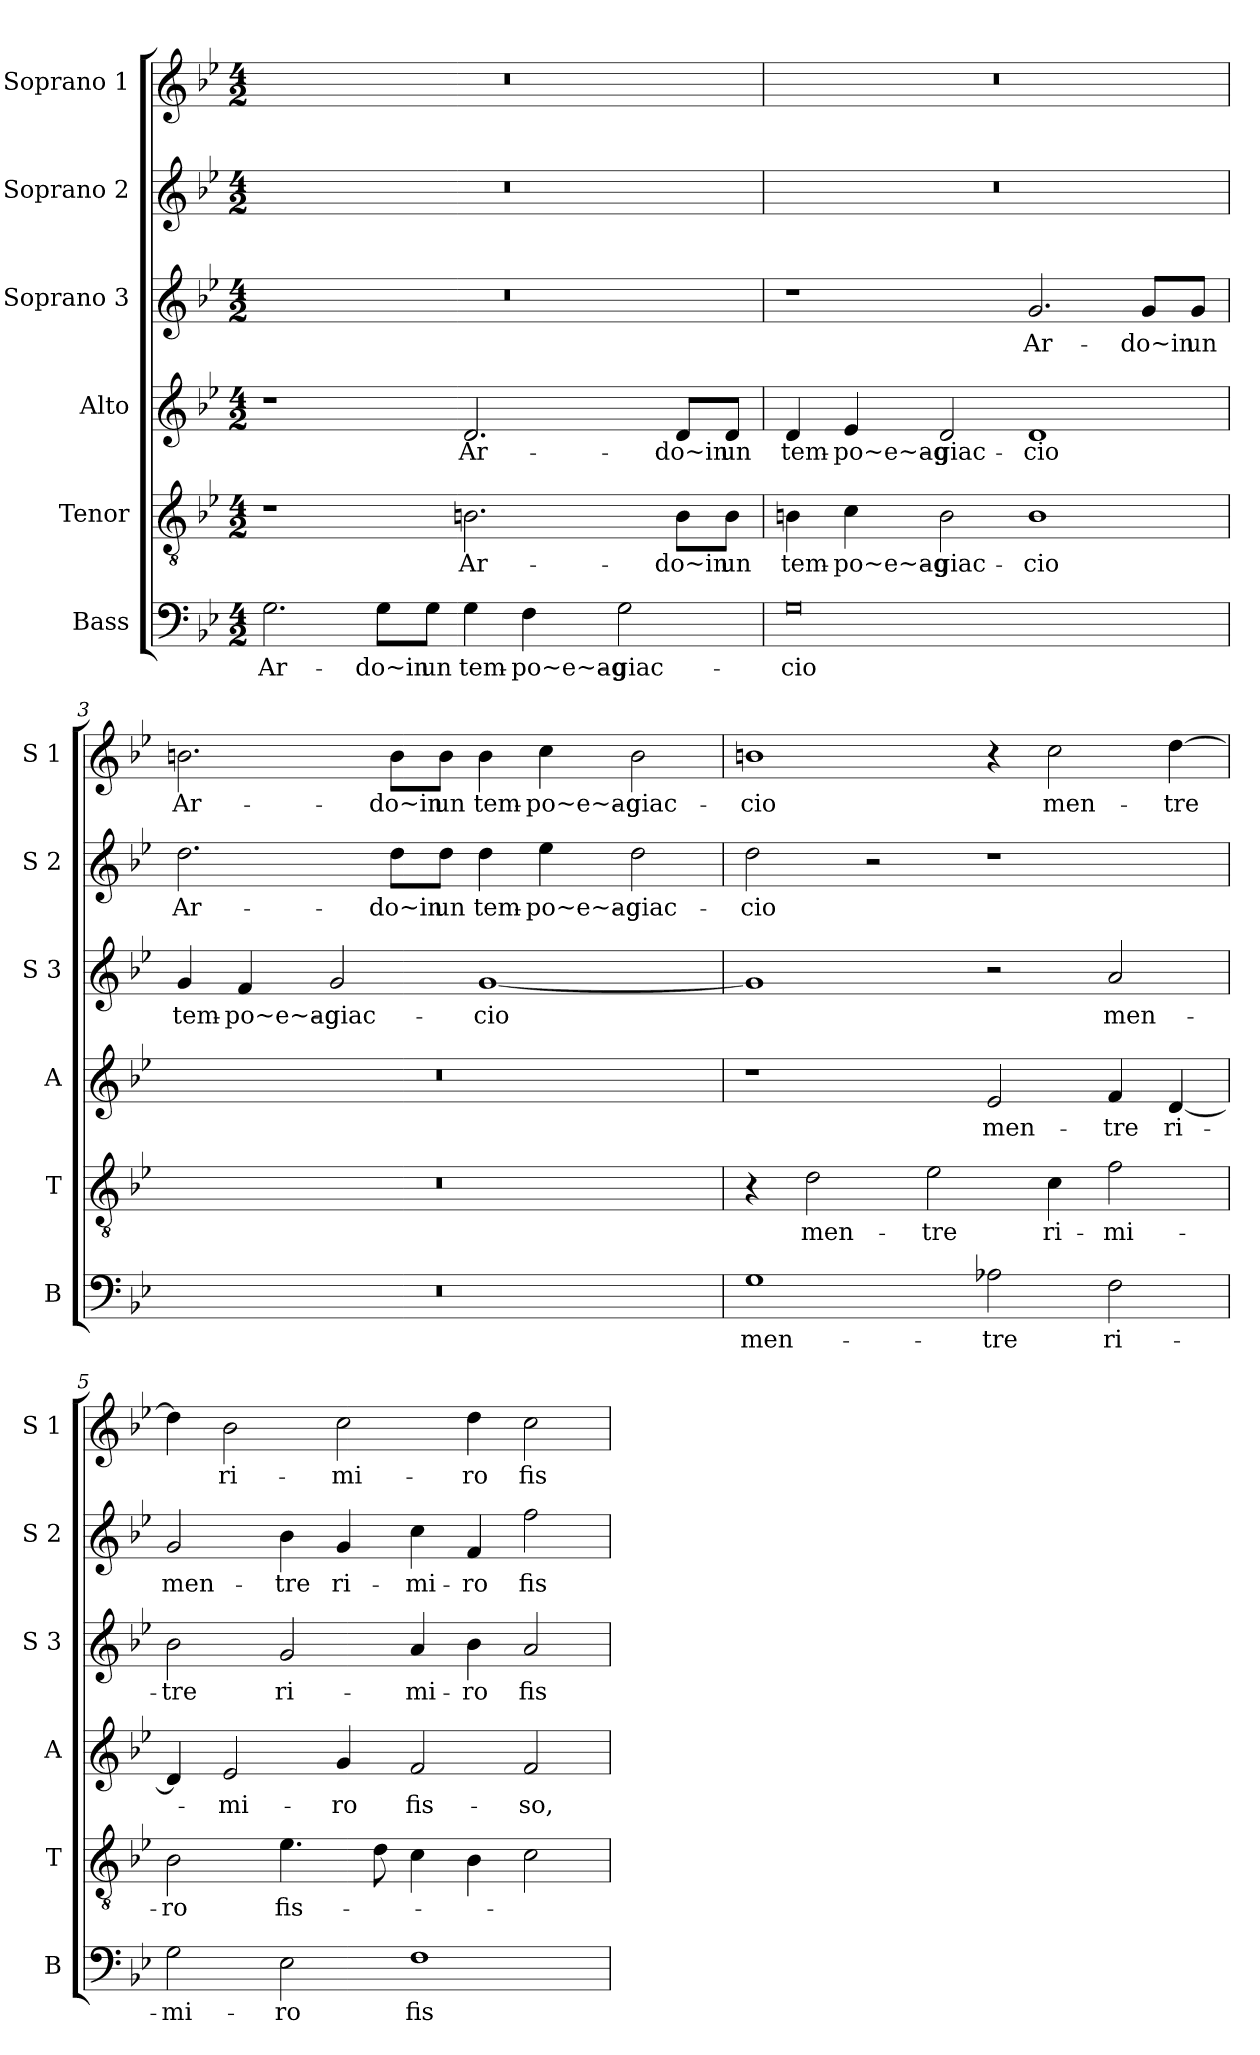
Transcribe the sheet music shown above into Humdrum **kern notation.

**kern	**text	**kern	**text	**kern	**text	**kern	**text	**kern	**text	**kern	**text
*part6	*part6	*part5	*part5	*part4	*part4	*part3	*part3	*part2	*part2	*part1	*part1
*staff6	*staff6	*staff5	*staff5	*staff4	*staff4	*staff3	*staff3	*staff2	*staff2	*staff1	*staff1
*I"Bass	*	*I"Tenor	*	*I"Alto	*	*I"Soprano 3	*	*I"Soprano 2	*	*I"Soprano 1	*
*I'B	*	*I'T	*	*I'A	*	*I'S 3	*	*I'S 2	*	*I'S 1	*
*clefF4	*	*clefGv2	*	*clefG2	*	*clefG2	*	*clefG2	*	*clefG2	*
*k[b-e-]	*	*k[b-e-]	*	*k[b-e-]	*	*k[b-e-]	*	*k[b-e-]	*	*k[b-e-]	*
*g:	*	*g:	*	*g:	*	*g:	*	*g:	*	*g:	*
*M4/2	*	*M4/2	*	*M4/2	*	*M4/2	*	*M4/2	*	*M4/2	*
=1	=1	=1	=1	=1	=1	=1	=1	=1	=1	=1	=1
!	!LO:LY:b	!	!	!	!	!	!	!	!	!	!
2.G\	Ar-	1r	.	1r	.	0r	.	0r	.	0r	.
!	!LO:LY:b	!	!	!	!	!	!	!	!	!	!
8G\L	-do~in	.	.	.	.	.	.	.	.	.	.
!	!LO:LY:b	!	!	!	!	!	!	!	!	!	!
8G\J	un	.	.	.	.	.	.	.	.	.	.
!	!LO:LY:b	!	!LO:LY:b	!	!LO:LY:b	!	!	!	!	!	!
4G\	tem-	2.Bn\	Ar-	2.d/	Ar-	.	.	.	.	.	.
!	!LO:LY:b	!	!	!	!	!	!	!	!	!	!
4F\	-po~e~ag-	.	.	.	.	.	.	.	.	.	.
!	!LO:LY:b	!	!	!	!	!	!	!	!	!	!
2G\	-giac-	.	.	.	.	.	.	.	.	.	.
!	!	!	!LO:LY:b	!	!LO:LY:b	!	!	!	!	!	!
.	.	8B\L	-do~in	8d/L	-do~in	.	.	.	.	.	.
!	!	!	!LO:LY:b	!	!LO:LY:b	!	!	!	!	!	!
.	.	8B\J	un	8d/J	un	.	.	.	.	.	.
=2	=2	=2	=2	=2	=2	=2	=2	=2	=2	=2	=2
!	!LO:LY:b	!	!LO:LY:b	!	!LO:LY:b	!	!	!	!	!	!
0G	-cio	4Bn\	tem-	4d/	tem-	1r	.	0r	.	0r	.
!	!	!	!LO:LY:b	!	!LO:LY:b	!	!	!	!	!	!
.	.	4c\	-po~e~ag-	4e-/	-po~e~ag-	.	.	.	.	.	.
!	!	!	!LO:LY:b	!	!LO:LY:b	!	!	!	!	!	!
.	.	2B\	-giac-	2d/	-giac-	.	.	.	.	.	.
!	!	!	!LO:LY:b	!	!LO:LY:b	!	!LO:LY:b	!	!	!	!
.	.	1B	-cio	1d	-cio	2.g/	Ar-	.	.	.	.
!	!	!	!	!	!	!	!LO:LY:b	!	!	!	!
.	.	.	.	.	.	8g/L	-do~in	.	.	.	.
!	!	!	!	!	!	!	!LO:LY:b	!	!	!	!
.	.	.	.	.	.	8g/J	un	.	.	.	.
!!LO:LB:g=z
=3	=3	=3	=3	=3	=3	=3	=3	=3	=3	=3	=3
!	!	!	!	!	!	!	!LO:LY:b	!	!LO:LY:b	!	!LO:LY:b
0r	.	0r	.	0r	.	4g/	tem-	2.dd\	Ar-	2.bn\	Ar-
!	!	!	!	!	!	!	!LO:LY:b	!	!	!	!
.	.	.	.	.	.	4f/	-po~e~ag-	.	.	.	.
!	!	!	!	!	!	!	!LO:LY:b	!	!	!	!
.	.	.	.	.	.	2g/	-giac-	.	.	.	.
!	!	!	!	!	!	!	!	!	!LO:LY:b	!	!LO:LY:b
.	.	.	.	.	.	.	.	8dd\L	-do~in	8b\L	-do~in
!	!	!	!	!	!	!	!	!	!LO:LY:b	!	!LO:LY:b
.	.	.	.	.	.	.	.	8dd\J	un	8b\J	un
!	!	!	!	!	!	!	!LO:LY:b	!	!LO:LY:b	!	!LO:LY:b
.	.	.	.	.	.	[1g	-cio	4dd\	tem-	4b\	tem-
!	!	!	!	!	!	!	!	!	!LO:LY:b	!	!LO:LY:b
.	.	.	.	.	.	.	.	4ee-\	-po~e~ag-	4cc\	-po~e~ag-
!	!	!	!	!	!	!	!	!	!LO:LY:b	!	!LO:LY:b
.	.	.	.	.	.	.	.	2dd\	-giac-	2b\	-giac-
=4	=4	=4	=4	=4	=4	=4	=4	=4	=4	=4	=4
!	!LO:LY:b	!	!	!	!	!	!	!	!LO:LY:b	!	!LO:LY:b
1G	men-	4r	.	1r	.	1g]	.	2dd\	-cio	1bn	-cio
!	!	!	!LO:LY:b	!	!	!	!	!	!	!	!
.	.	2d\	men-	.	.	.	.	.	.	.	.
.	.	.	.	.	.	.	.	2r	.	.	.
!	!	!	!LO:LY:b	!	!	!	!	!	!	!	!
.	.	2e-\	-tre	.	.	.	.	.	.	.	.
!	!LO:LY:b	!	!	!	!LO:LY:b	!	!	!	!	!	!
2A-X\	-tre	.	.	2e-/	men-	2r	.	1r	.	4r	.
!	!	!	!LO:LY:b	!	!	!	!	!	!	!	!LO:LY:b
.	.	4c\	ri-	.	.	.	.	.	.	2cc\	men-
!	!LO:LY:b	!	!LO:LY:b	!	!LO:LY:b	!	!LO:LY:b	!	!	!	!
2F\	ri-	2f\	-mi-	4f/	-tre	2a/	men-	.	.	.	.
!	!	!	!	!	!LO:LY:b	!	!	!	!	!	!LO:LY:b
.	.	.	.	[4d/	ri-	.	.	.	.	[4dd\	-tre
!!LO:PB:g=z
=5	=5	=5	=5	=5	=5	=5	=5	=5	=5	=5	=5
!	!LO:LY:b	!	!LO:LY:b	!	!	!	!LO:LY:b	!	!LO:LY:b	!	!
2G\	-mi-	2B-\	-ro	4d/]	.	2b-\	-tre	2g/	men-	4dd\]	.
!	!	!	!	!	!LO:LY:b	!	!	!	!	!	!LO:LY:b
.	.	.	.	2e-/	-mi-	.	.	.	.	2b-\	ri-
!	!LO:LY:b	!	!LO:LY:b	!	!	!	!LO:LY:b	!	!LO:LY:b	!	!
2E-\	-ro	4.e-\	fis-	.	.	2g/	ri-	4b-\	-tre	.	.
!	!	!	!	!	!LO:LY:b	!	!	!	!LO:LY:b	!	!LO:LY:b
.	.	.	.	4g/	-ro	.	.	4g/	ri-	2cc\	-mi-
.	.	8d\	.	.	.	.	.	.	.	.	.
!	!LO:LY:b	!	!	!	!LO:LY:b	!	!LO:LY:b	!	!LO:LY:b	!	!
1F	fis-	4c\	.	2f/	fis-	4a/	-mi-	4cc\	-mi-	.	.
!	!	!	!	!	!	!	!LO:LY:b	!	!LO:LY:b	!	!LO:LY:b
.	.	4B-\	.	.	.	4b-\	-ro	4f/	-ro	4dd\	-ro
!	!	!	!	!	!LO:LY:b	!	!LO:LY:b	!	!LO:LY:b	!	!LO:LY:b
.	.	2c\	.	2f/	-so,	2a/	fis-	2ff\	fis-	2cc\	fis-
=	=	=	=	=	=	=	=	=	=	=	=
*-	*-	*-	*-	*-	*-	*-	*-	*-	*-	*-	*-
